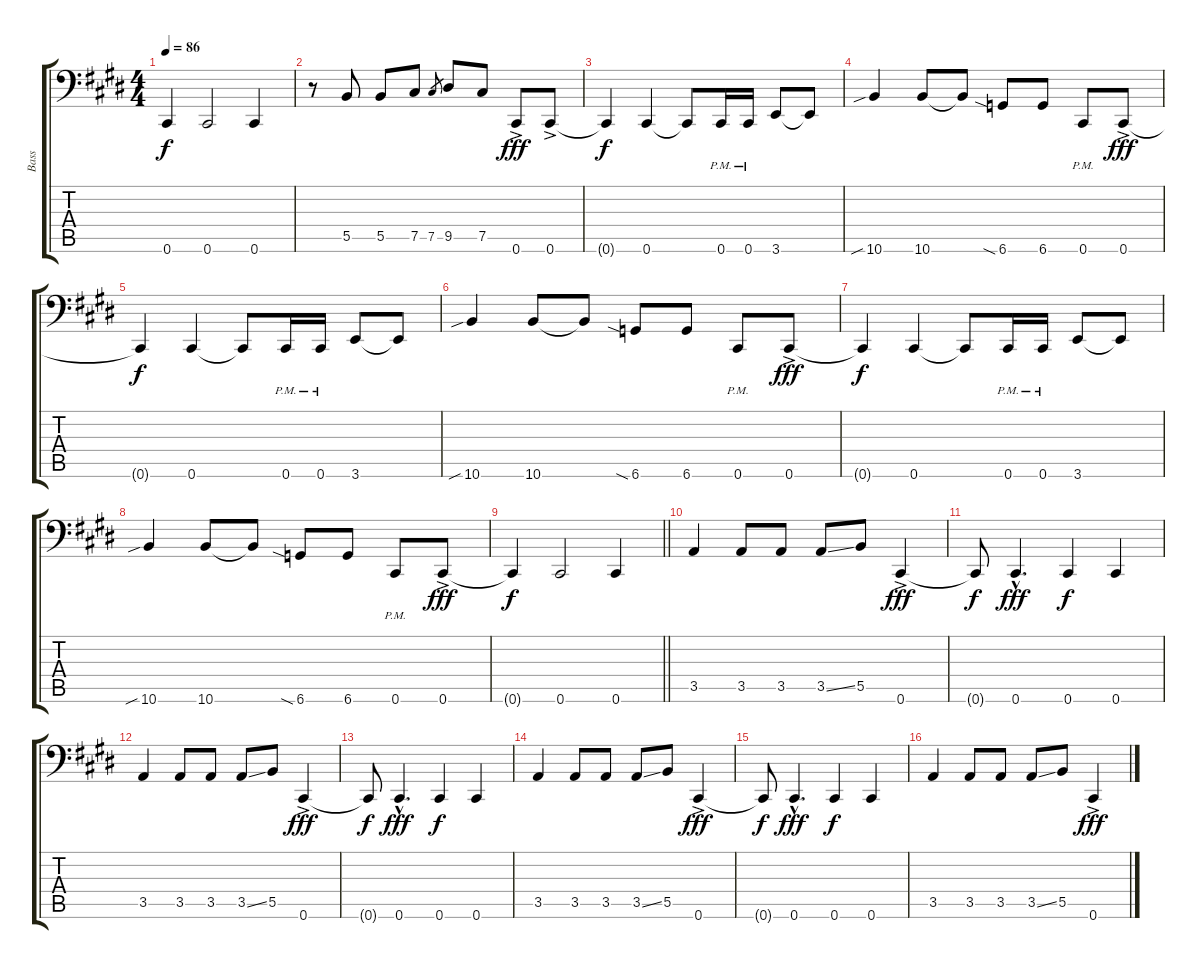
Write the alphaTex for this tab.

\track ("Bass" "Bass") {instrument electricbasspick}
\staff {score tabs}
\tuning (Db3 Ab2 E2 B1 Gb1 Db1) {hide}
\ts (4 4)
\tempo 86
\clef f4
\ks c#minor
0.6{t}.4{dy f} 0.6.2 0.6.4 |
r.8 5.5.8 5.5.8 7.5.8 7.5.8{gr} 9.5.8 7.5.8 0.6{ac}.8{dy fff} 0.6{ac}.8 |
0.6{t}.4{dy f} 0.6.4 0.6{t}.8 0.6{pm}.16 0.6{pm}.16 3.6.8 3.6{t}.8 |
10.6{sib}.4 10.6.8 10.6{t}.8 6.6{sia}.8 6.6.8 0.6{pm}.8 0.6{ac}.8{dy fff} |
0.6{t}.4{dy f} 0.6.4 0.6{t}.8 0.6{pm}.16 0.6{pm}.16 3.6.8 3.6{t}.8 |
10.6{sib}.4 10.6.8 10.6{t}.8 6.6{sia}.8 6.6.8 0.6{pm}.8 0.6{ac}.8{dy fff} |
0.6{t}.4{dy f} 0.6.4 0.6{t}.8 0.6{pm}.16 0.6{pm}.16 3.6.8 3.6{t}.8 |
10.6{sib}.4 10.6.8 10.6{t}.8 6.6{sia}.8 6.6.8 0.6{pm}.8 0.6{ac}.8{dy fff} |
\barLineRight lightlight
0.6{t}.4{dy f} 0.6.2 0.6.4 |
3.5.4 3.5.8 3.5.8 3.5{ss}.8 5.5.8 0.6{ac}.4{dy fff} |
0.6{t}.8{dy f} 0.6{hac}.4{d dy fff} 0.6.4{dy f} 0.6.4 |
3.5.4 3.5.8 3.5.8 3.5{ss}.8 5.5.8 0.6{ac}.4{dy fff} |
0.6{t}.8{dy f} 0.6{hac}.4{d dy fff} 0.6.4{dy f} 0.6.4 |
3.5.4 3.5.8 3.5.8 3.5{ss}.8 5.5.8 0.6{ac}.4{dy fff} |
0.6{t}.8{dy f} 0.6{hac}.4{d dy fff} 0.6.4{dy f} 0.6.4 |
3.5.4 3.5.8 3.5.8 3.5{ss}.8 5.5.8 0.6{ac}.4{dy fff}
